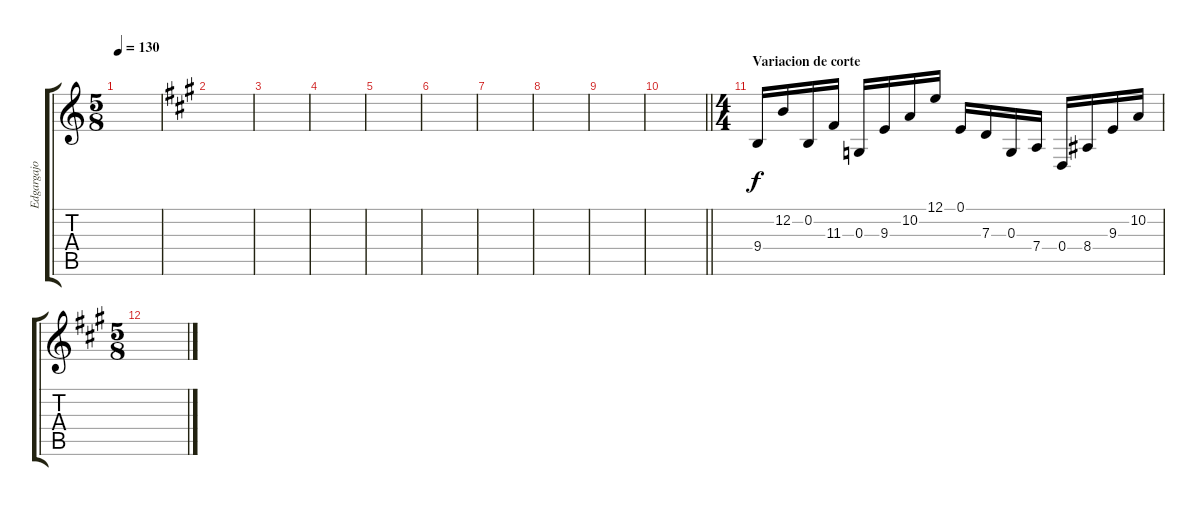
\track ("Edgargajo" "Edgargajo") {instrument brasssection}
\staff {score tabs}
\tuning (E4 B3 G3 D3 A2 E2) {hide}
\ts (5 8)
\tempo 130
\clef g2
\ks c
|
\ks a
|
|
|
|
|
|
|
|
\barLineRight lightlight
|
\ts (4 4)
\section ("" "Variacion de corte")
9.4.16 12.2.16 0.2.16 11.3.16 0.3.16 9.3.16 10.2.16 12.1.16 0.1.16 7.3.16 0.3.16 7.4.16 0.4.16 8.4.16 9.3.16 10.2.16 |
\ts (5 8)
